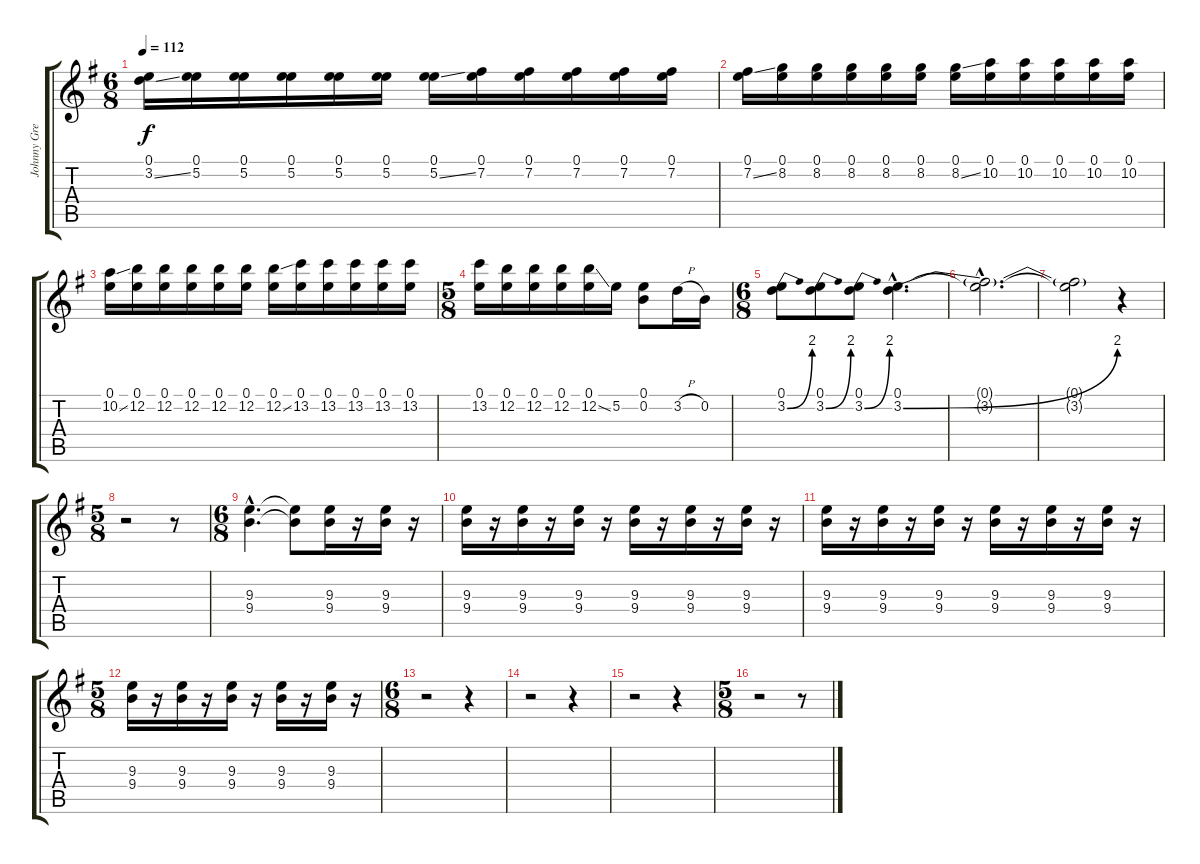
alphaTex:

\track ("Johnny Greenwood" "Johnny Gre") {instrument distortionguitar}
\staff {score tabs}
\tuning (E4 B3 G3 D3 A2 E2) {hide}
\ts (6 8)
\tempo 112
\clef g2
\ks g
(0.1 3.2{ss}).16{dy f} (0.1 5.2).16 (0.1 5.2).16 (0.1 5.2).16 (0.1 5.2).16 (0.1 5.2).16 (0.1 5.2{ss}).16 (0.1 7.2).16 (0.1 7.2).16 (0.1 7.2).16 (0.1 7.2).16 (0.1 7.2).16 |
(0.1 7.2{ss}).16 (0.1 8.2).16 (0.1 8.2).16 (0.1 8.2).16 (0.1 8.2).16 (0.1 8.2).16 (0.1 8.2{ss}).16 (0.1 10.2).16 (0.1 10.2).16 (0.1 10.2).16 (0.1 10.2).16 (0.1 10.2).16 |
(0.1 10.2{ss}).16 (0.1 12.2).16 (0.1 12.2).16 (0.1 12.2).16 (0.1 12.2).16 (0.1 12.2).16 (0.1 12.2{ss}).16 (0.1 13.2).16 (0.1 13.2).16 (0.1 13.2).16 (0.1 13.2).16 (0.1 13.2).16 |
\ts (5 8)
(0.1 13.2).16 (0.1 12.2).16 (0.1 12.2).16 (0.1 12.2).16 (0.1 12.2{ss}).16 5.2.16 (0.1 0.2).8 3.2{h}.16 0.2.16 |
\ts (6 8)
(0.1 3.2{be (bend 0 0 60 8)}).8 (0.1 3.2{be (bend 0 0 60 8)}).8 (0.1 3.2{be (bend 0 0 60 8)}).8 (0.1{hac} 3.2{be (bend 0 0 60 8) hac}).4{d} |
(0.1{hac t} 3.2{hac t}).2{d} |
(0.1{t} 3.2{t}).2 r.4 |
\ts (5 8)
r.2 r.8 |
\ts (6 8)
(9.3{hac} 9.4{hac}).4{d} (9.3{t} 9.4{t}).8 (9.3 9.4).16 r.16 (9.3 9.4).16 r.16 |
(9.3 9.4).16 r.16 (9.3 9.4).16 r.16 (9.3 9.4).16 r.16 (9.3 9.4).16 r.16 (9.3 9.4).16 r.16 (9.3 9.4).16 r.16 |
(9.3 9.4).16 r.16 (9.3 9.4).16 r.16 (9.3 9.4).16 r.16 (9.3 9.4).16 r.16 (9.3 9.4).16 r.16 (9.3 9.4).16 r.16 |
\ts (5 8)
(9.3 9.4).16 r.16 (9.3 9.4).16 r.16 (9.3 9.4).16 r.16 (9.3 9.4).16 r.16 (9.3 9.4).16 r.16 |
\ts (6 8)
r.2 r.4 |
r.2 r.4 |
r.2 r.4 |
\ts (5 8)
r.2 r.8
